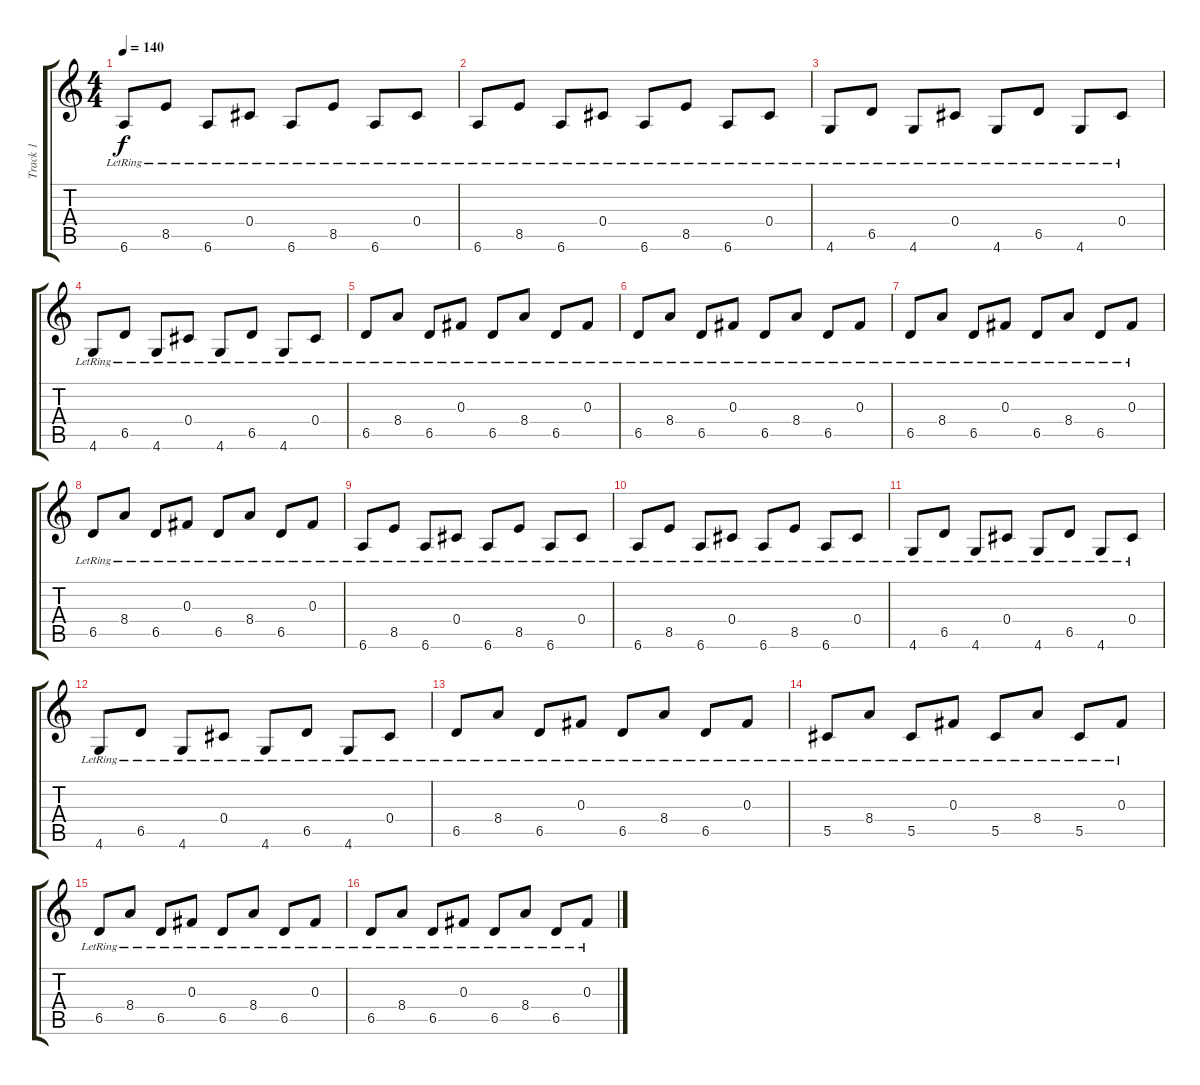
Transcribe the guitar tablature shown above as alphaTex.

\track ("Track 1" "Track 1") {instrument acousticguitarsteel}
\staff {score tabs}
\tuning (Eb4 Bb3 Gb3 Db3 Ab2 Eb2) {hide}
\ts (4 4)
\tempo 140
\clef g2
\ks c
6.6{lr}.8{dy f} 8.5{lr}.8 6.6{lr}.8 0.4{lr}.8 6.6{lr}.8 8.5{lr}.8 6.6{lr}.8 0.4{lr}.8 |
6.6{lr}.8 8.5{lr}.8 6.6{lr}.8 0.4{lr}.8 6.6{lr}.8 8.5{lr}.8 6.6{lr}.8 0.4{lr}.8 |
4.6{lr}.8 6.5{lr}.8 4.6{lr}.8 0.4{lr}.8 4.6{lr}.8 6.5{lr}.8 4.6{lr}.8 0.4{lr}.8 |
4.6{lr}.8 6.5{lr}.8 4.6{lr}.8 0.4{lr}.8 4.6{lr}.8 6.5{lr}.8 4.6{lr}.8 0.4{lr}.8 |
6.5{lr}.8 8.4{lr}.8 6.5{lr}.8 0.3{lr}.8 6.5{lr}.8 8.4{lr}.8 6.5{lr}.8 0.3{lr}.8 |
6.5{lr}.8 8.4{lr}.8 6.5{lr}.8 0.3{lr}.8 6.5{lr}.8 8.4{lr}.8 6.5{lr}.8 0.3{lr}.8 |
6.5{lr}.8 8.4{lr}.8 6.5{lr}.8 0.3{lr}.8 6.5{lr}.8 8.4{lr}.8 6.5{lr}.8 0.3{lr}.8 |
6.5{lr}.8 8.4{lr}.8 6.5{lr}.8 0.3{lr}.8 6.5{lr}.8 8.4{lr}.8 6.5{lr}.8 0.3{lr}.8 |
6.6{lr}.8 8.5{lr}.8 6.6{lr}.8 0.4{lr}.8 6.6{lr}.8 8.5{lr}.8 6.6{lr}.8 0.4{lr}.8 |
6.6{lr}.8 8.5{lr}.8 6.6{lr}.8 0.4{lr}.8 6.6{lr}.8 8.5{lr}.8 6.6{lr}.8 0.4{lr}.8 |
4.6{lr}.8 6.5{lr}.8 4.6{lr}.8 0.4{lr}.8 4.6{lr}.8 6.5{lr}.8 4.6{lr}.8 0.4{lr}.8 |
4.6{lr}.8 6.5{lr}.8 4.6{lr}.8 0.4{lr}.8 4.6{lr}.8 6.5{lr}.8 4.6{lr}.8 0.4{lr}.8 |
6.5{lr}.8 8.4{lr}.8 6.5{lr}.8 0.3{lr}.8 6.5{lr}.8 8.4{lr}.8 6.5{lr}.8 0.3{lr}.8 |
5.5{lr}.8 8.4{lr}.8 5.5{lr}.8 0.3{lr}.8 5.5{lr}.8 8.4{lr}.8 5.5{lr}.8 0.3{lr}.8 |
6.5{lr}.8 8.4{lr}.8 6.5{lr}.8 0.3{lr}.8 6.5{lr}.8 8.4{lr}.8 6.5{lr}.8 0.3{lr}.8 |
6.5{lr}.8 8.4{lr}.8 6.5{lr}.8 0.3{lr}.8 6.5{lr}.8 8.4{lr}.8 6.5{lr}.8 0.3{lr}.8
